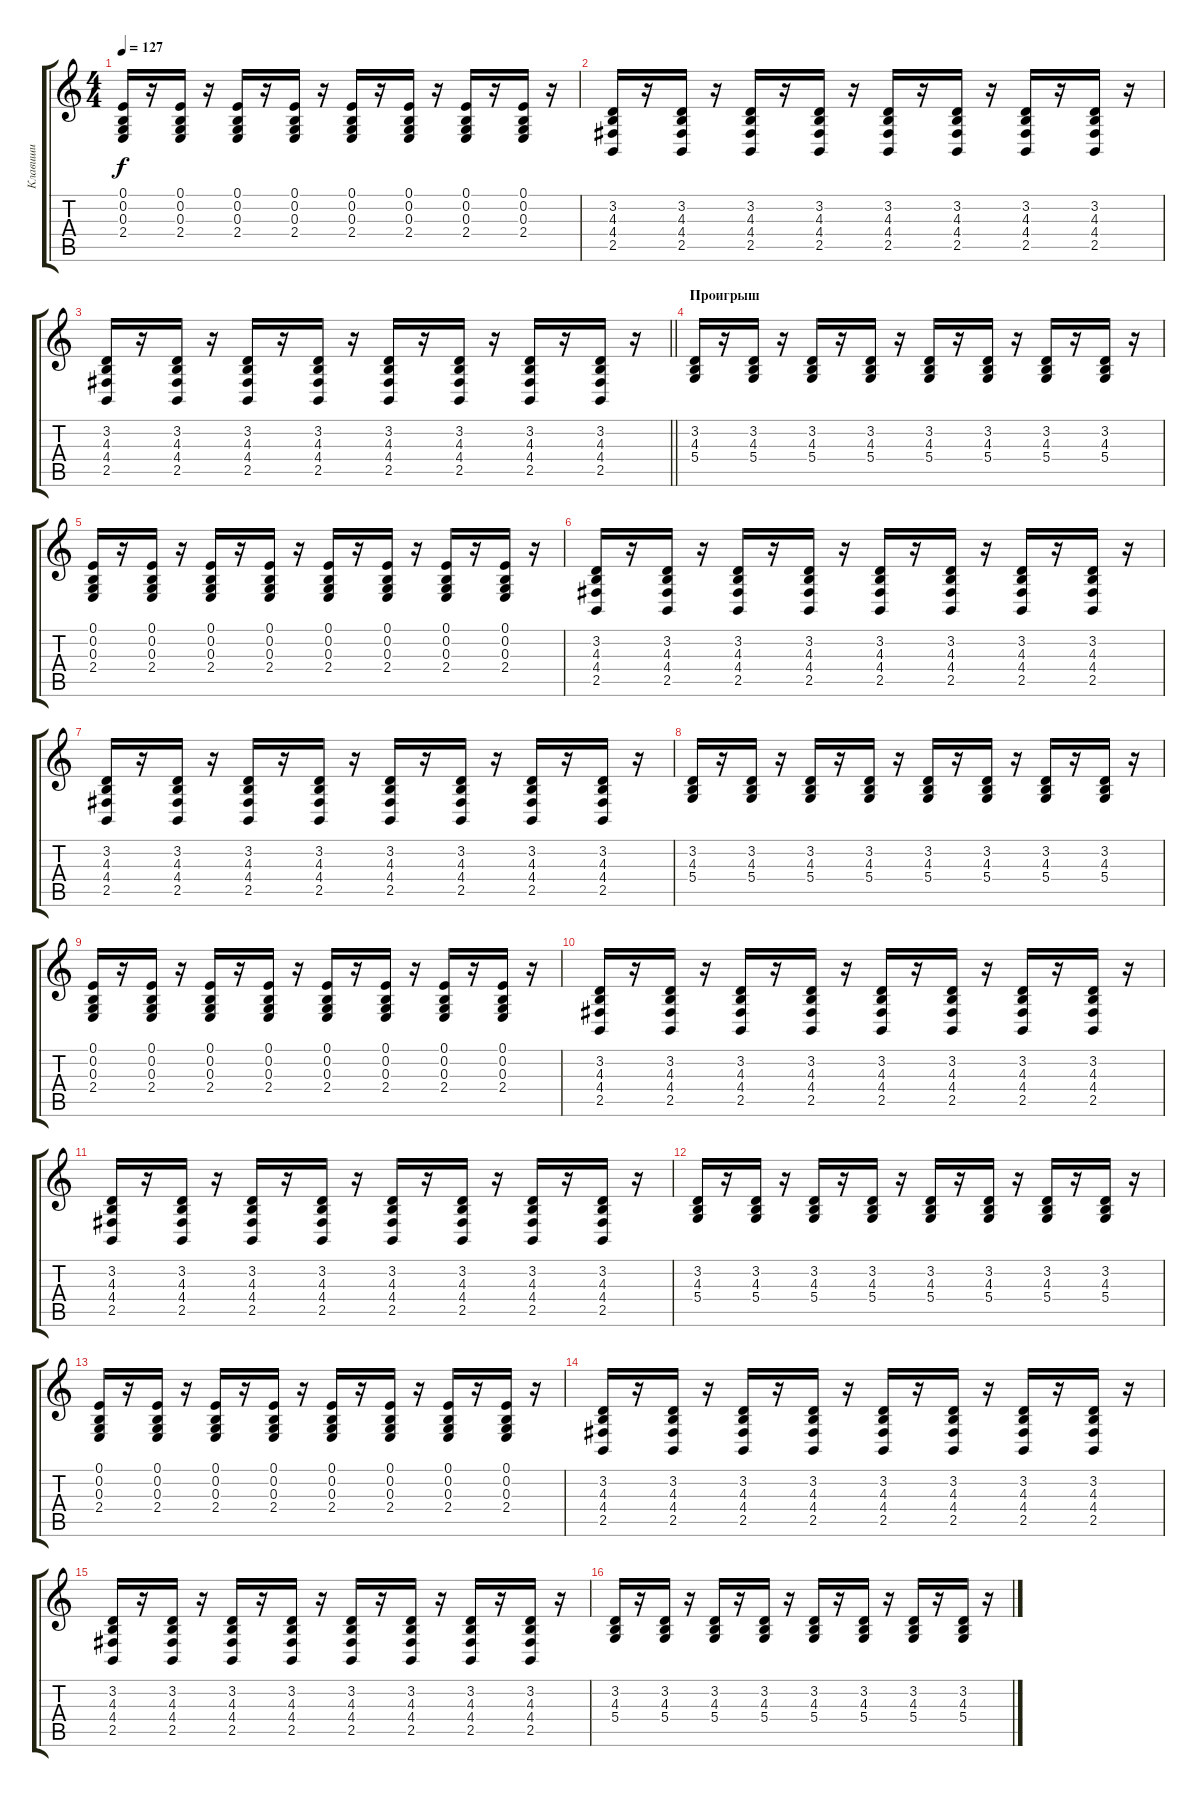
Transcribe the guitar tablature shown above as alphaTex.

\track ("Клавиши" "Клавиши") {instrument acousticgrandpiano}
\staff {score tabs}
\tuning (E4 B3 G3 D3 A2 E2) {hide}
\ts (4 4)
\tempo 127
\clef g2
\ks c
(0.1 0.2 0.3 2.4).16{dy f} r.16 (0.1 0.2 0.3 2.4).16 r.16 (0.1 0.2 0.3 2.4).16 r.16 (0.1 0.2 0.3 2.4).16 r.16 (0.1 0.2 0.3 2.4).16 r.16 (0.1 0.2 0.3 2.4).16 r.16 (0.1 0.2 0.3 2.4).16 r.16 (0.1 0.2 0.3 2.4).16 r.16 |
(3.2 4.3 4.4 2.5).16 r.16 (3.2 4.3 4.4 2.5).16 r.16 (3.2 4.3 4.4 2.5).16 r.16 (3.2 4.3 4.4 2.5).16 r.16 (3.2 4.3 4.4 2.5).16 r.16 (3.2 4.3 4.4 2.5).16 r.16 (3.2 4.3 4.4 2.5).16 r.16 (3.2 4.3 4.4 2.5).16 r.16 |
\barLineRight lightlight
(3.2 4.3 4.4 2.5).16 r.16 (3.2 4.3 4.4 2.5).16 r.16 (3.2 4.3 4.4 2.5).16 r.16 (3.2 4.3 4.4 2.5).16 r.16 (3.2 4.3 4.4 2.5).16 r.16 (3.2 4.3 4.4 2.5).16 r.16 (3.2 4.3 4.4 2.5).16 r.16 (3.2 4.3 4.4 2.5).16 r.16 |
\section ("" "Проигрыш")
(3.2 4.3 5.4).16 r.16 (3.2 4.3 5.4).16 r.16 (3.2 4.3 5.4).16 r.16 (3.2 4.3 5.4).16 r.16 (3.2 4.3 5.4).16 r.16 (3.2 4.3 5.4).16 r.16 (3.2 4.3 5.4).16 r.16 (3.2 4.3 5.4).16 r.16 |
(0.1 0.2 0.3 2.4).16 r.16 (0.1 0.2 0.3 2.4).16 r.16 (0.1 0.2 0.3 2.4).16 r.16 (0.1 0.2 0.3 2.4).16 r.16 (0.1 0.2 0.3 2.4).16 r.16 (0.1 0.2 0.3 2.4).16 r.16 (0.1 0.2 0.3 2.4).16 r.16 (0.1 0.2 0.3 2.4).16 r.16 |
(3.2 4.3 4.4 2.5).16 r.16 (3.2 4.3 4.4 2.5).16 r.16 (3.2 4.3 4.4 2.5).16 r.16 (3.2 4.3 4.4 2.5).16 r.16 (3.2 4.3 4.4 2.5).16 r.16 (3.2 4.3 4.4 2.5).16 r.16 (3.2 4.3 4.4 2.5).16 r.16 (3.2 4.3 4.4 2.5).16 r.16 |
(3.2 4.3 4.4 2.5).16 r.16 (3.2 4.3 4.4 2.5).16 r.16 (3.2 4.3 4.4 2.5).16 r.16 (3.2 4.3 4.4 2.5).16 r.16 (3.2 4.3 4.4 2.5).16 r.16 (3.2 4.3 4.4 2.5).16 r.16 (3.2 4.3 4.4 2.5).16 r.16 (3.2 4.3 4.4 2.5).16 r.16 |
(3.2 4.3 5.4).16 r.16 (3.2 4.3 5.4).16 r.16 (3.2 4.3 5.4).16 r.16 (3.2 4.3 5.4).16 r.16 (3.2 4.3 5.4).16 r.16 (3.2 4.3 5.4).16 r.16 (3.2 4.3 5.4).16 r.16 (3.2 4.3 5.4).16 r.16 |
(0.1 0.2 0.3 2.4).16 r.16 (0.1 0.2 0.3 2.4).16 r.16 (0.1 0.2 0.3 2.4).16 r.16 (0.1 0.2 0.3 2.4).16 r.16 (0.1 0.2 0.3 2.4).16 r.16 (0.1 0.2 0.3 2.4).16 r.16 (0.1 0.2 0.3 2.4).16 r.16 (0.1 0.2 0.3 2.4).16 r.16 |
(3.2 4.3 4.4 2.5).16 r.16 (3.2 4.3 4.4 2.5).16 r.16 (3.2 4.3 4.4 2.5).16 r.16 (3.2 4.3 4.4 2.5).16 r.16 (3.2 4.3 4.4 2.5).16 r.16 (3.2 4.3 4.4 2.5).16 r.16 (3.2 4.3 4.4 2.5).16 r.16 (3.2 4.3 4.4 2.5).16 r.16 |
(3.2 4.3 4.4 2.5).16 r.16 (3.2 4.3 4.4 2.5).16 r.16 (3.2 4.3 4.4 2.5).16 r.16 (3.2 4.3 4.4 2.5).16 r.16 (3.2 4.3 4.4 2.5).16 r.16 (3.2 4.3 4.4 2.5).16 r.16 (3.2 4.3 4.4 2.5).16 r.16 (3.2 4.3 4.4 2.5).16 r.16 |
(3.2 4.3 5.4).16 r.16 (3.2 4.3 5.4).16 r.16 (3.2 4.3 5.4).16 r.16 (3.2 4.3 5.4).16 r.16 (3.2 4.3 5.4).16 r.16 (3.2 4.3 5.4).16 r.16 (3.2 4.3 5.4).16 r.16 (3.2 4.3 5.4).16 r.16 |
(0.1 0.2 0.3 2.4).16 r.16 (0.1 0.2 0.3 2.4).16 r.16 (0.1 0.2 0.3 2.4).16 r.16 (0.1 0.2 0.3 2.4).16 r.16 (0.1 0.2 0.3 2.4).16 r.16 (0.1 0.2 0.3 2.4).16 r.16 (0.1 0.2 0.3 2.4).16 r.16 (0.1 0.2 0.3 2.4).16 r.16 |
(3.2 4.3 4.4 2.5).16 r.16 (3.2 4.3 4.4 2.5).16 r.16 (3.2 4.3 4.4 2.5).16 r.16 (3.2 4.3 4.4 2.5).16 r.16 (3.2 4.3 4.4 2.5).16 r.16 (3.2 4.3 4.4 2.5).16 r.16 (3.2 4.3 4.4 2.5).16 r.16 (3.2 4.3 4.4 2.5).16 r.16 |
(3.2 4.3 4.4 2.5).16 r.16 (3.2 4.3 4.4 2.5).16 r.16 (3.2 4.3 4.4 2.5).16 r.16 (3.2 4.3 4.4 2.5).16 r.16 (3.2 4.3 4.4 2.5).16 r.16 (3.2 4.3 4.4 2.5).16 r.16 (3.2 4.3 4.4 2.5).16 r.16 (3.2 4.3 4.4 2.5).16 r.16 |
(3.2 4.3 5.4).16 r.16 (3.2 4.3 5.4).16 r.16 (3.2 4.3 5.4).16 r.16 (3.2 4.3 5.4).16 r.16 (3.2 4.3 5.4).16 r.16 (3.2 4.3 5.4).16 r.16 (3.2 4.3 5.4).16 r.16 (3.2 4.3 5.4).16 r.16
